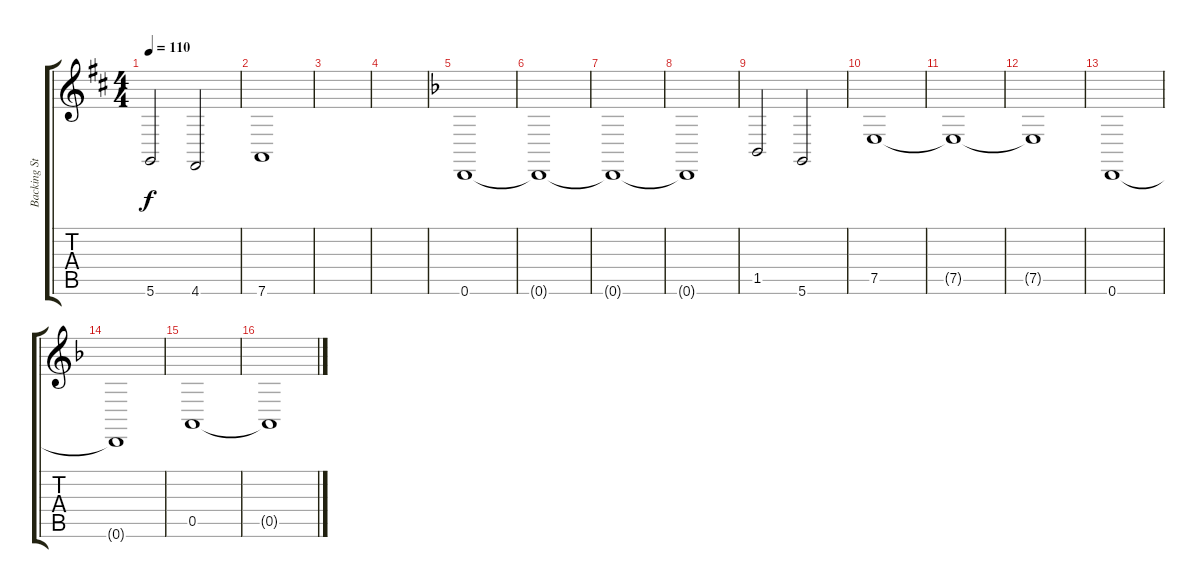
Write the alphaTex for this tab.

\track ("Backing Strings" "Backing St") {instrument stringensemble2}
\staff {score tabs}
\tuning (E4 B3 G3 D3 A2 D2) {hide}
\ts (4 4)
\tempo 110
\clef g2
\ks bminor
5.6.2{dy f} 4.6.2 |
7.6.1 |
|
|
\ks dminor
0.6.1 |
0.6{t}.1 |
0.6{t}.1 |
0.6{t}.1 |
1.5.2 5.6.2 |
7.5.1 |
7.5{t}.1 |
7.5{t}.1 |
0.6.1 |
0.6{t}.1 |
0.5.1 |
0.5{t}.1
